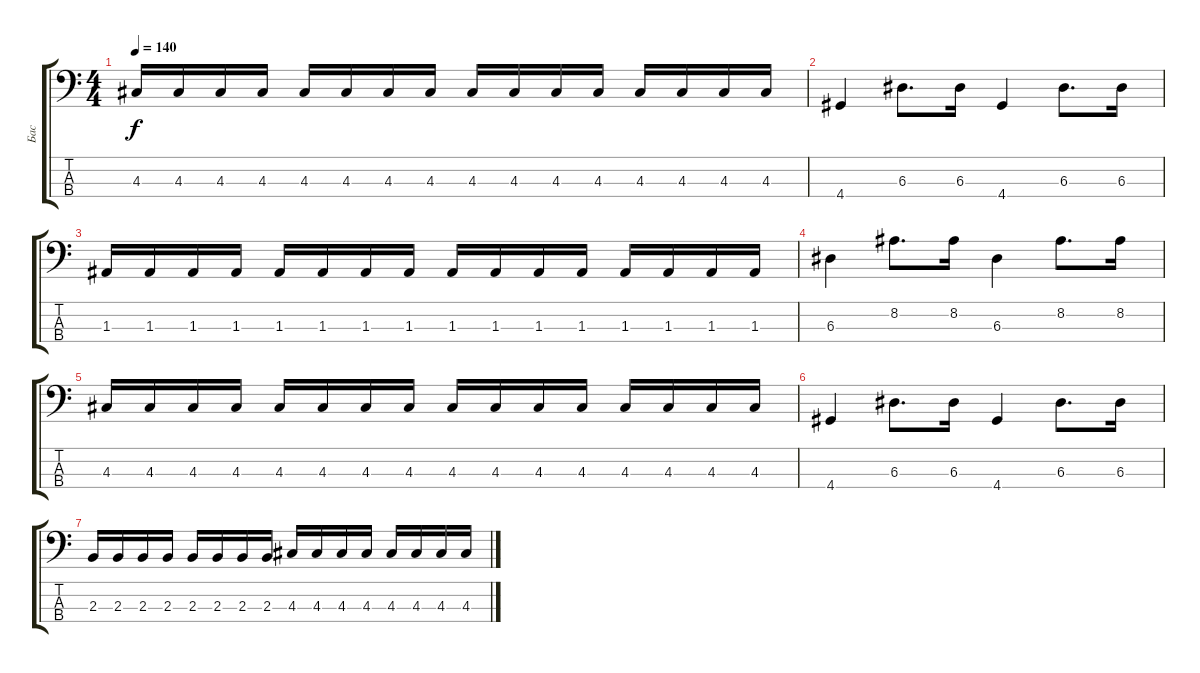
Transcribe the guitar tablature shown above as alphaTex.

\track ("Бас" "Бас") {instrument electricbassfinger}
\staff {score tabs}
\tuning (G2 D2 A1 E1) {hide}
\ts (4 4)
\tempo 140
\clef f4
\ks c
4.3.16{dy f} 4.3.16 4.3.16 4.3.16 4.3.16 4.3.16 4.3.16 4.3.16 4.3.16 4.3.16 4.3.16 4.3.16 4.3.16 4.3.16 4.3.16 4.3.16 |
4.4.4 6.3.8{d} 6.3.16 4.4.4 6.3.8{d} 6.3.16 |
1.3.16 1.3.16 1.3.16 1.3.16 1.3.16 1.3.16 1.3.16 1.3.16 1.3.16 1.3.16 1.3.16 1.3.16 1.3.16 1.3.16 1.3.16 1.3.16 |
6.3.4 8.2.8{d} 8.2.16 6.3.4 8.2.8{d} 8.2.16 |
4.3.16 4.3.16 4.3.16 4.3.16 4.3.16 4.3.16 4.3.16 4.3.16 4.3.16 4.3.16 4.3.16 4.3.16 4.3.16 4.3.16 4.3.16 4.3.16 |
4.4.4 6.3.8{d} 6.3.16 4.4.4 6.3.8{d} 6.3.16 |
2.3.16 2.3.16 2.3.16 2.3.16 2.3.16 2.3.16 2.3.16 2.3.16 4.3.16 4.3.16 4.3.16 4.3.16 4.3.16 4.3.16 4.3.16 4.3.16
